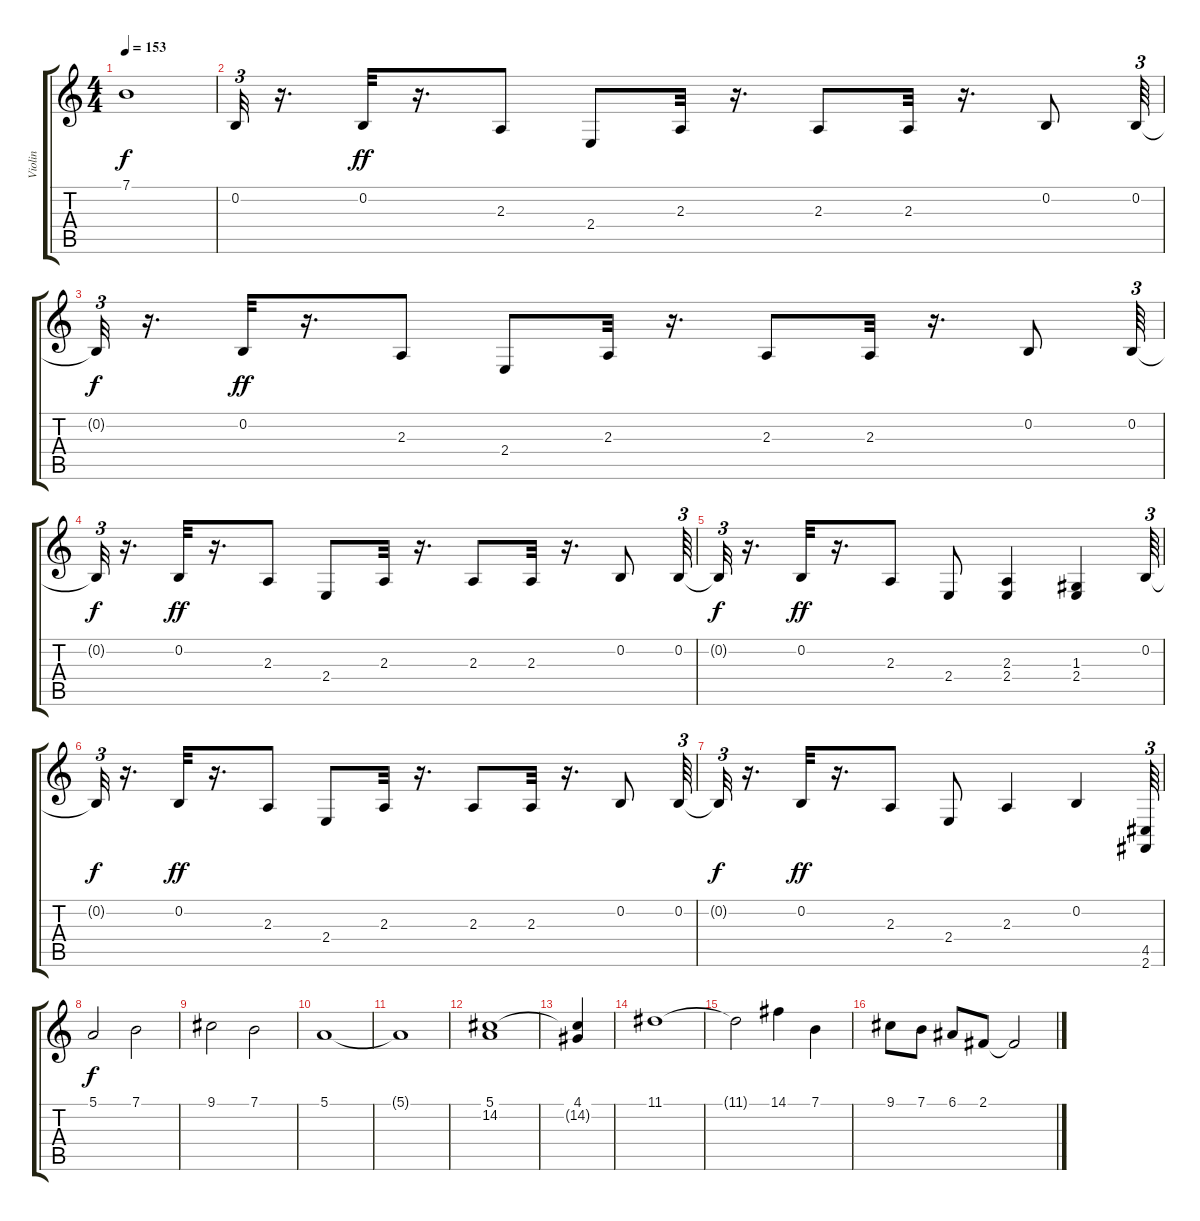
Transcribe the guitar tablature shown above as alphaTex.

\track ("Violin" "Violin") {instrument stringensemble1}
\staff {score tabs}
\tuning (E4 B3 G3 D3 A2 E2) {hide}
\ts (4 4)
\tempo 153
\clef g2
\ks c
7.1.1{dy f} |
0.2.32{tu (3 2)} r.16{d} 0.2.32{dy ff} r.16{d} 2.3.8 2.4.8 2.3.32 r.16{d} 2.3.8 2.3.32 r.16{d} 0.2.8 0.2.64{tu (3 2)} |
0.2{t}.32{tu (3 2) dy f} r.16{d} 0.2.32{dy ff} r.16{d} 2.3.8 2.4.8 2.3.32 r.16{d} 2.3.8 2.3.32 r.16{d} 0.2.8 0.2.64{tu (3 2)} |
0.2{t}.32{tu (3 2) dy f} r.16{d} 0.2.32{dy ff} r.16{d} 2.3.8 2.4.8 2.3.32 r.16{d} 2.3.8 2.3.32 r.16{d} 0.2.8 0.2.64{tu (3 2)} |
0.2{t}.32{tu (3 2) dy f} r.16{d} 0.2.32{dy ff} r.16{d} 2.3.8 2.4.8 (2.3 2.4).4 (1.3 2.4).4 0.2.64{tu (3 2)} |
0.2{t}.32{tu (3 2) dy f} r.16{d} 0.2.32{dy ff} r.16{d} 2.3.8 2.4.8 2.3.32 r.16{d} 2.3.8 2.3.32 r.16{d} 0.2.8 0.2.64{tu (3 2)} |
0.2{t}.32{tu (3 2) dy f} r.16{d} 0.2.32{dy ff} r.16{d} 2.3.8 2.4.8 2.3.4 0.2.4 (4.5 2.6).64{tu (3 2)} |
5.1.2{dy f} 7.1.2 |
9.1.2 7.1.2 |
5.1.1 |
5.1{t}.1 |
(5.1 14.2).1 |
(4.1 14.2{t}).4 |
11.1.1 |
11.1{t}.2 14.1.4 7.1.4 |
9.1.8 7.1.8 6.1.8 2.1.8 2.1{t}.2
